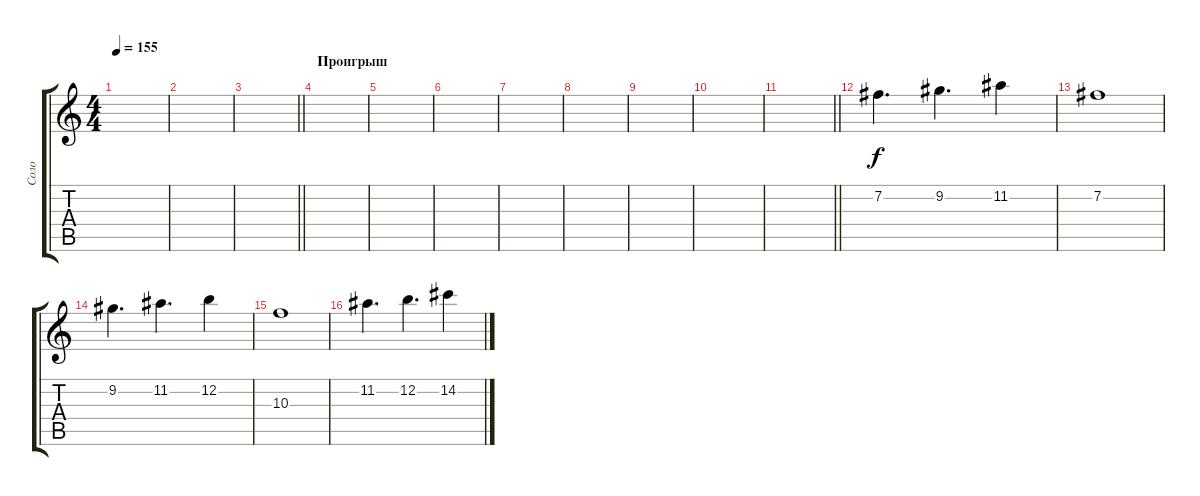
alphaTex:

\track ("Соло" "Соло") {instrument distortionguitar}
\staff {score tabs}
\tuning (E4 B3 G3 D3 A2 E2) {hide}
\ts (4 4)
\tempo 155
\clef g2
\ks c
|
|
\barLineRight lightlight
|
\section ("" "Проигрыш")
|
|
|
|
|
|
|
\barLineRight lightlight
|
\section ("" " ")
7.2.4{d} 9.2.4{d} 11.2.4 |
7.2.1 |
9.2.4{d} 11.2.4{d} 12.2.4 |
10.3.1 |
11.2.4{d} 12.2.4{d} 14.2.4
